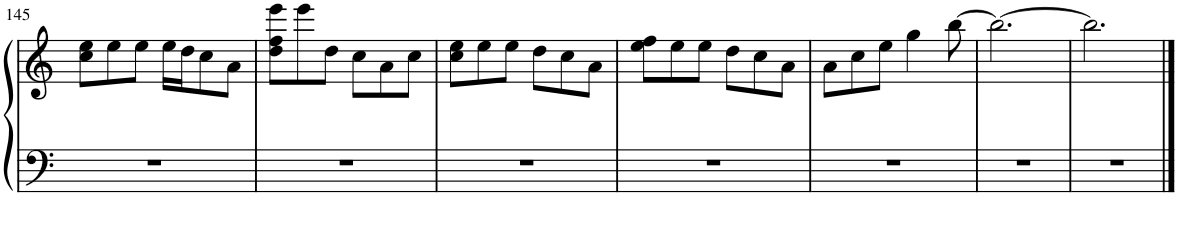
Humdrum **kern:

**kern	**kern
*part1	*part1
*staff2	*staff1
*I"Organ	*
*I'Org.	*
!!LO:PB:g=z
*clefF4	*clefG2
*k[]	*k[]
*M6/8	*M6/8
=145	=145
2.r	8cc\ 8ee\L
.	8ee\
.	8ee\J
.	16ee\LL
.	16dd\J
.	8cc\
.	8a\J
=146	=146
2.r	8dd\ 8ff\ 8eee\L
.	8eee\
.	8dd\J
.	8cc\L
.	8a\
.	8cc\J
=147	=147
2.r	8cc\ 8ee\L
.	8ee\
.	8ee\J
.	8dd\L
.	8cc\
.	8a\J
=148	=148
2.r	8ee\ 8ff\L
.	8ee\
.	8ee\J
.	8dd\L
.	8cc\
.	8a\J
=149	=149
2.r	8a\L
.	8cc\
.	8ee\J
.	4gg\
.	[8bb\
=150	=150
2.r	2.bb\_
=151	=151
2.r	2.bb\]
==	==
*-	*-
